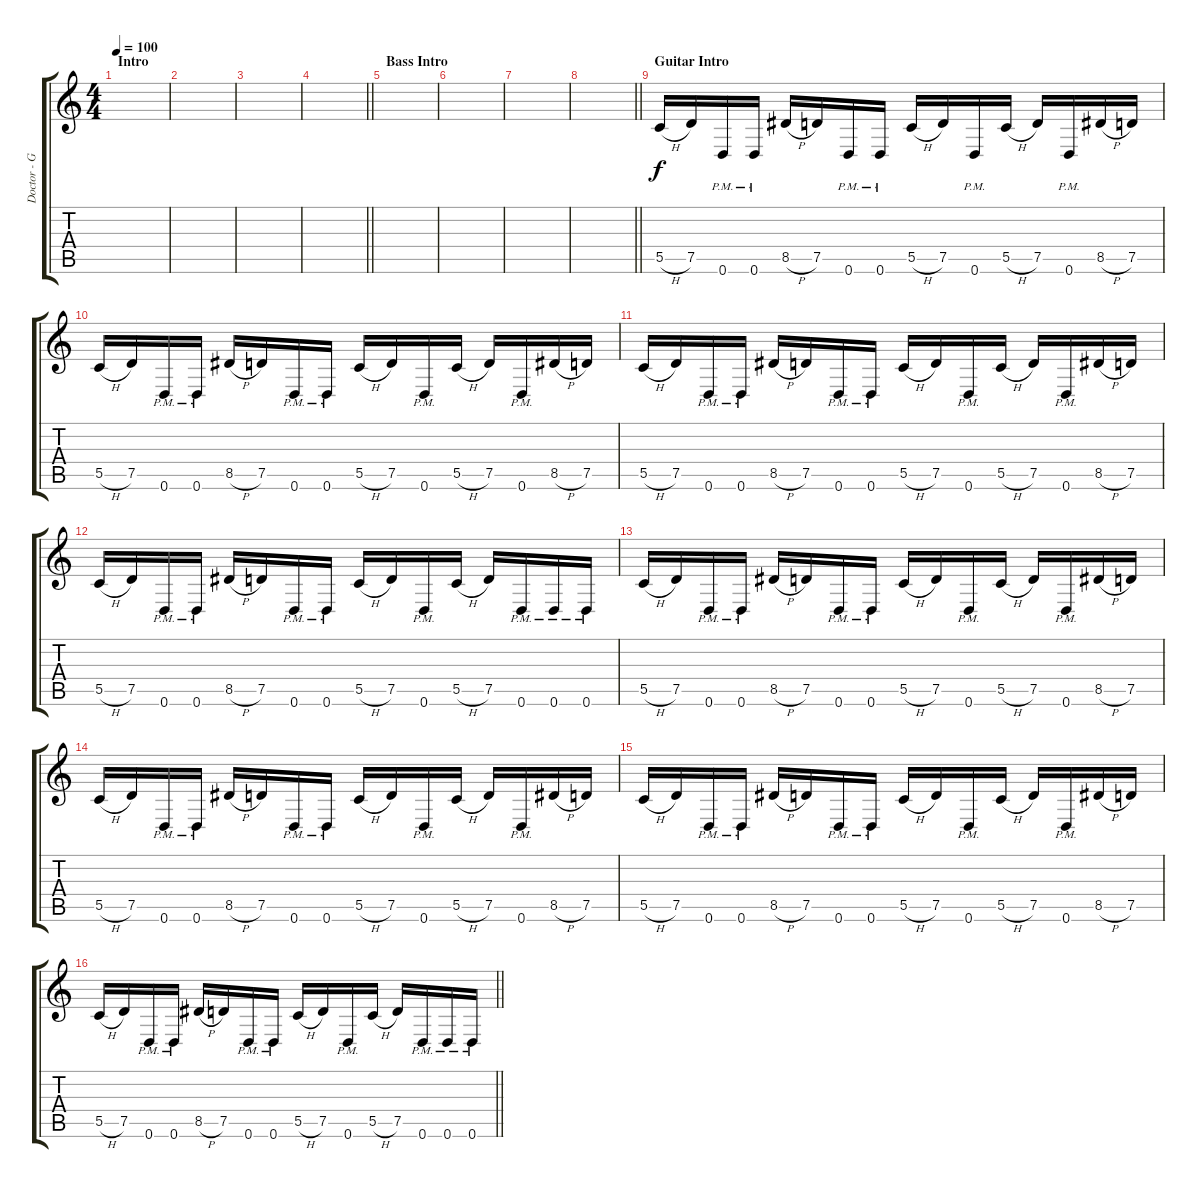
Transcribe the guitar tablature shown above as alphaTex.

\track ("Doctor - Guitar 1" "Doctor - G") {instrument distortionguitar}
\staff {score tabs}
\tuning (D4 A3 F3 C3 G2 D2) {hide}
\ts (4 4)
\section ("" "Intro")
\tempo 100
\clef g2
\ks c
|
|
|
\barLineRight lightlight
|
\section ("" "Bass Intro")
|
|
|
\barLineRight lightlight
|
\section ("" "Guitar Intro")
5.5{h}.16 7.5.16 0.6{pm}.16 0.6{pm}.16 8.5{h}.16 7.5.16 0.6{pm}.16 0.6{pm}.16 5.5{h}.16 7.5.16 0.6{pm}.16 5.5{h}.16 7.5.16 0.6{pm}.16 8.5{h}.16 7.5.16 |
5.5{h}.16 7.5.16 0.6{pm}.16 0.6{pm}.16 8.5{h}.16 7.5.16 0.6{pm}.16 0.6{pm}.16 5.5{h}.16 7.5.16 0.6{pm}.16 5.5{h}.16 7.5.16 0.6{pm}.16 8.5{h}.16 7.5.16 |
5.5{h}.16 7.5.16 0.6{pm}.16 0.6{pm}.16 8.5{h}.16 7.5.16 0.6{pm}.16 0.6{pm}.16 5.5{h}.16 7.5.16 0.6{pm}.16 5.5{h}.16 7.5.16 0.6{pm}.16 8.5{h}.16 7.5.16 |
5.5{h}.16 7.5.16 0.6{pm}.16 0.6{pm}.16 8.5{h}.16 7.5.16 0.6{pm}.16 0.6{pm}.16 5.5{h}.16 7.5.16 0.6{pm}.16 5.5{h}.16 7.5.16 0.6{pm}.16 0.6{pm}.16 0.6{pm}.16 |
5.5{h}.16 7.5.16 0.6{pm}.16 0.6{pm}.16 8.5{h}.16 7.5.16 0.6{pm}.16 0.6{pm}.16 5.5{h}.16 7.5.16 0.6{pm}.16 5.5{h}.16 7.5.16 0.6{pm}.16 8.5{h}.16 7.5.16 |
5.5{h}.16 7.5.16 0.6{pm}.16 0.6{pm}.16 8.5{h}.16 7.5.16 0.6{pm}.16 0.6{pm}.16 5.5{h}.16 7.5.16 0.6{pm}.16 5.5{h}.16 7.5.16 0.6{pm}.16 8.5{h}.16 7.5.16 |
5.5{h}.16 7.5.16 0.6{pm}.16 0.6{pm}.16 8.5{h}.16 7.5.16 0.6{pm}.16 0.6{pm}.16 5.5{h}.16 7.5.16 0.6{pm}.16 5.5{h}.16 7.5.16 0.6{pm}.16 8.5{h}.16 7.5.16 |
\barLineRight lightlight
5.5{h}.16 7.5.16 0.6{pm}.16 0.6{pm}.16 8.5{h}.16 7.5.16 0.6{pm}.16 0.6{pm}.16 5.5{h}.16 7.5.16 0.6{pm}.16 5.5{h}.16 7.5.16 0.6{pm}.16 0.6{pm}.16 0.6{pm}.16
